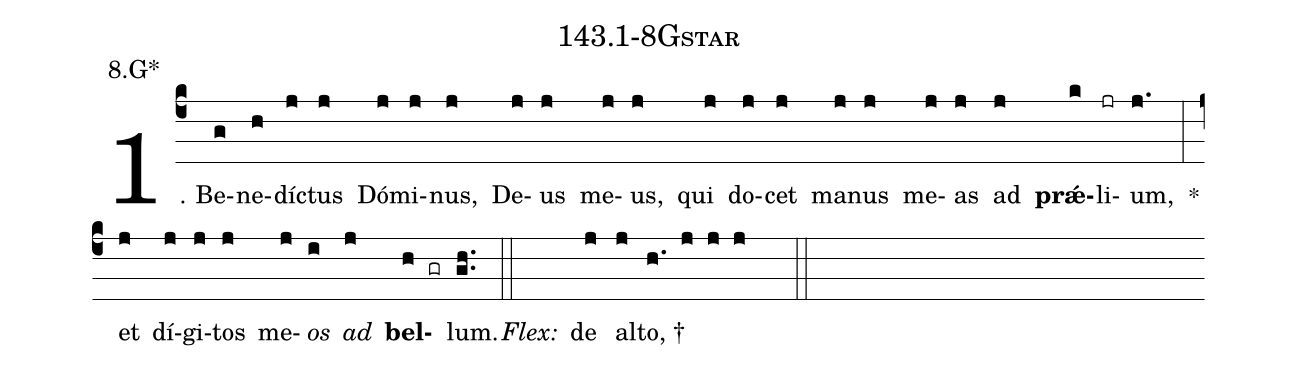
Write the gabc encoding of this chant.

name: 143.1-8Gstar;
annotation: 8.G*;
%%
(c4)1. Be(g)ne(h)díc(j)tus(j) Dó(j)mi(j)nus,(j) De(j)us(j) me(j)us,(j) qui(j) do(j)cet(j) ma(j)nus(j) me(j)as(j) ad(j) <b>prǽ</b>(k)li(jr)um,(j.) *(:) et(j) dí(j)gi(j)tos(j) me(j)<i>os</i>(i) <i>ad</i>(j) <b>bel</b>(h gr)lum.(gh..) (::)
<i>Flex:</i>()  de(j) al(j)to, †(h. j j j  ::)
